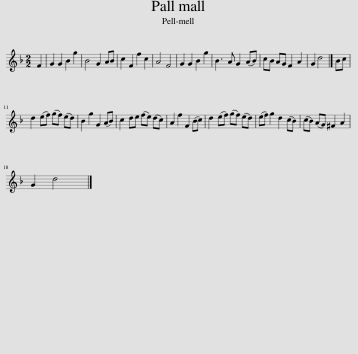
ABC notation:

X:1
L:1/8
M:2/2
I:linebreak $
K:F
V:1 treble
V:1
 F2 | G2 G2 B2 g2 | B4 G2 AB | c2 F2 f2 c2 | A4 F4 | %5
 G2 G2 B2 g2 | B3 A G2 (AB) | cB AG F2 A2 | G2 d4 |] Bc |$ %10
 d2 (ef) (gf) (ed) | B2 g2 G2 (AB) | c2 de (fe) (dc) | A2 f2 F2 (Bc) | d2 (ef) (gf) (ed) | %15
 (ef) g2 d2 (cB) | (cB) (AG) ^F2 A2 |$ G2 d4 |] %18
